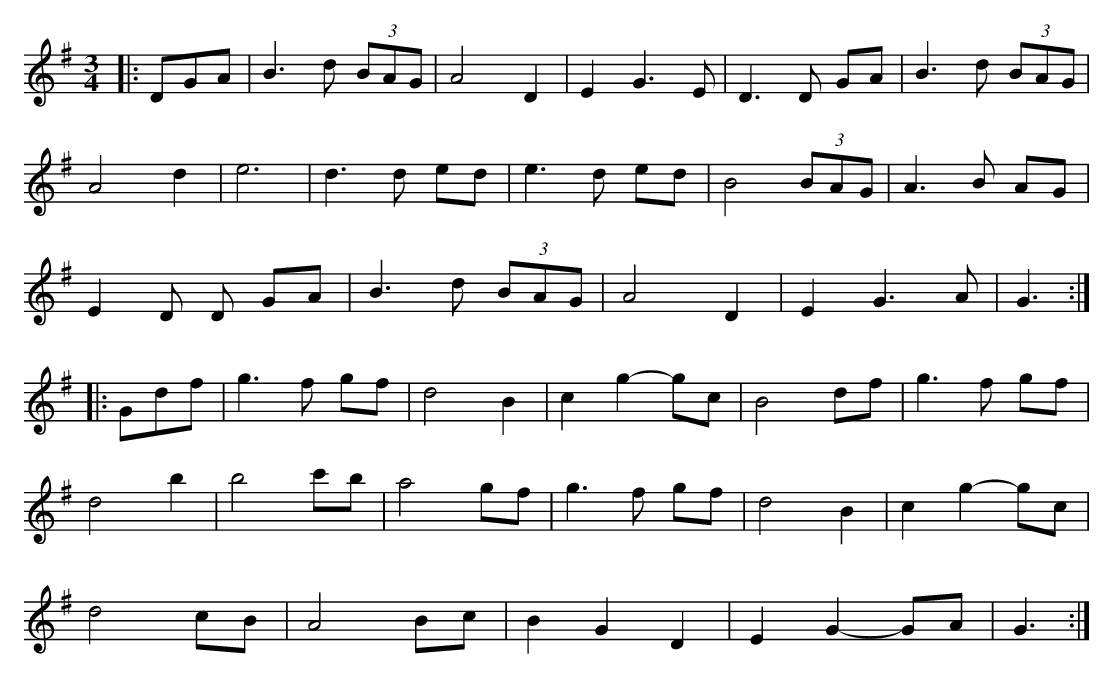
X:1
M:3/4
K:G
|:DGA|B3d (3BAG |A4D2|E2G3E|D3D GA|B3d (3BAG |
A4d2|e6|d3d ed|e3d ed|B4 (3BAG|A3B AG|
E2 D D GA|B3d (3BAG |A4D2|E2G3A|G3:|
|:Gdf|g3f gf|d4B2|c2g2-gc|B4 df|g3f gf|
d4b2|b4c'b|a4 gf|g3f gf|d4 B2|c2g2-gc|
d4 cB|A4 Bc|B2G2 D2|E2 G2-GA|G3:|
